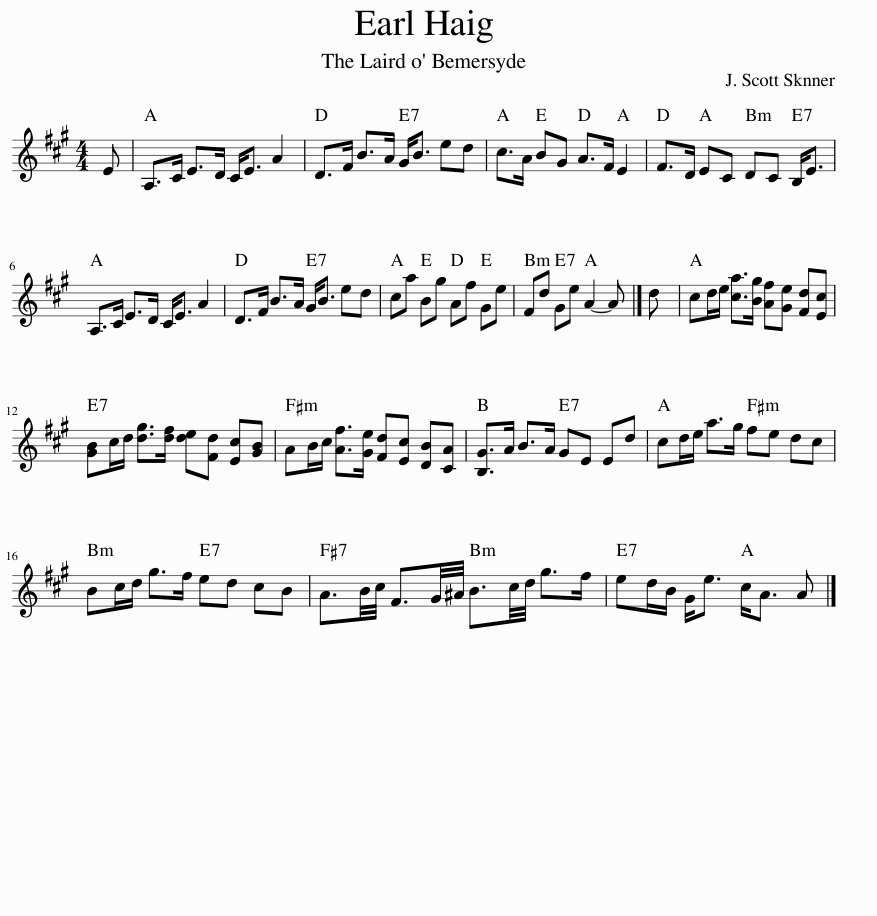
X:1
L:1/8
M:4/4
I:linebreak $
K:A
V:1 treble
V:1
 E | A,>C E>D C<E A2 | D>F B>A G<B ed | c>A BG A>F E2 | F>D EC DC B,<E |$ %5
 A,>C E>D C<E A2 | D>F B>A G<B ed | ca Bg Af Ge | Fd Ge A2- A |] d | %10
 cd/e/ [ca]>[Bg] [Af][Ge] [Fd][Ec] |$ [GB]c/d/ [dg]>[df] [de][Fd] [Ec][GB] | AB/c/ [Af]>[Ge] [Fd][Ec] [DB][CA] | [B,G]>A B>A GE Ed | cd/e/ a>g fe dc |$ %15
 Bc/d/ g>f ed cB | A3/2B/4c/4 F3/2G/4^A/4 B3/2c/4d/4 g>f | ed/B/ G<e c<A A |] %18
